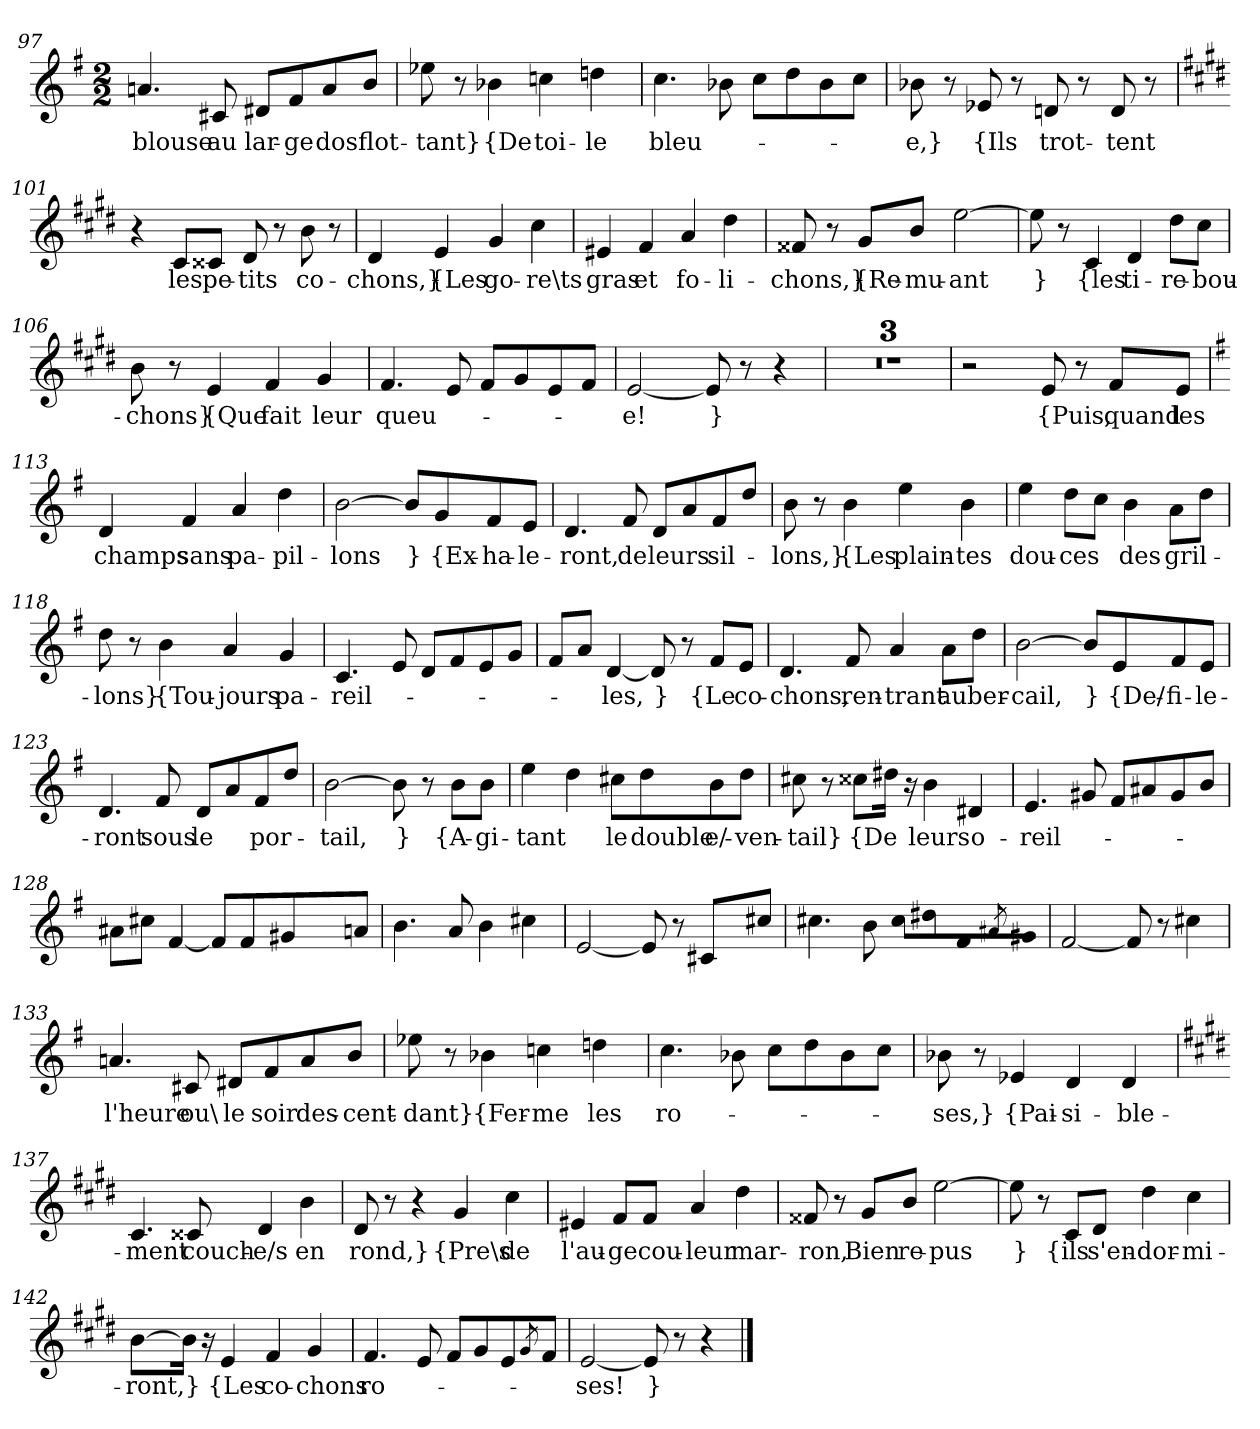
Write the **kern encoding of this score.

**kern	**text
*part1	*part1
*staff1	*staff1
*clefG2	*
*k[f#]	*
*M2/2	*
=97	=97
4.an	blouse
8c#X	au
8d#X/L	lar-
8f#/	-ge
8a/	dos
8b/J	flot-
=98	=98
8ee-X	-tant}
8r	.
4b-X	{De
4ccn	toi-
4ddn	-le
=99	=99
4.cc	bleu-
8b-X	.
8cc\L	.
8dd\	.
8b-\	.
8cc\J	.
=100	=100
8b-X	-e,}
8r	.
8e-X	{Ils
8r	.
8dn	trot-
8r	.
8d	-tent
8r	.
=101	=101
*k[f#c#g#d#]	*
4r	.
8c#/L	les
8c##X/J	pe-
8d#	-tits
8r	.
8b	co-
8r	.
=102	=102
4d#	-chons,}
4e	{Les
4g#	go-
4cc#	-re\ts
=103	=103
4e#X	gras
4f#	et
4a	fo-
4dd#	-li-
=104	=104
8f##X	-chons,}
8r	.
8g#/L	{Re-
8b/J	-mu-
[2ee	-ant
=105	=105
8ee]	}
8r	.
4c#	{les
4d#	ti-
8dd#\L	-re-
8cc#\J	-bou-
=106	=106
8b	-chons}
8r	.
4e	{Que
4f#	fait
4g#	leur
=107	=107
4.f#	queu-
8e	.
8f#/L	.
8g#/	.
8e/	.
8f#/J	.
=108	=108
[2e	-e!
8e]	}
8r	.
4r	.
=109	=109
1r	.
=110	=110
1r	.
=111	=111
1r	.
=112	=112
2r	.
8e	{Puis,
8r	.
8f#/L	quand
8e/J	les
=113	=113
*k[f#]	*
4d	champs
4f#	sans
4a	pa-
4dd	-pil-
=114	=114
[2b	-lons
8b/L]	}
8g/	{Ex-
8f#/	-ha-
8e/J	-le-
=115	=115
4.d	-ront,
8f#	de
8d/L	leurs
8a/	.
8f#/	sil-
8dd/J	.
=116	=116
8b	-lons,}
8r	.
4b	{Les
4ee	plain-
4b	-tes
=117	=117
4ee	dou-
8dd\L	-ces
8cc\J	.
4b	des
8a\L	gril-
8dd\J	.
=118	=118
8dd	-lons}
8r	.
4b	{Tou-
4a	-jours
4g	pa-
=119	=119
4.c	-reil-
8e	.
8d/L	.
8f#/	.
8e/	.
8g/J	.
=120	=120
8f#/L	.
8a/J	.
[4d	-les,
8d]	}
8r	.
8f#/L	{Le
8e/J	co-
=121	=121
4.d	-chons,
8f#	ren-
4a	-trant
8a\L	au
8dd\J	ber-
=122	=122
[2b	-cail,
8b/L]	}
8e/	{De/-
8f#/	-fi-
8e/J	-le-
=123	=123
4.d	-ront
8f#	sous
8d/L	le
8a/	.
8f#/	por-
8dd/J	.
=124	=124
[2b	-tail,
8b]	}
8r	.
8b\L	{A-
8b\J	-gi-
=125	=125
4ee	-tant
4dd	.
8cc#X\L	le
8dd\	double
8b\	e/-
8dd\J	-ven-
=126	=126
8cc#X	-tail}
8r	.
8cc##X\L	{De
16dd#X\Jk	.
16r	.
4b	leurs
4d#X	o-
=127	=127
4.e	-reil-
8g#X	.
8f#/L	.
8a#X/	.
8g#/	.
8b/J	.
=128	=128
8a#X\L	.
8cc#X\J	.
[4f#	-les;
8f#/L]	}
8f#/	{Et
8g#X/	quand,
8an/J	la\-
=129	=129
4.b	-bas,
8a	a\
4b	l'oc-
4cc#X	-ci-
=130	=130
[2e	-dent,
8e]	}
8r	.
8c#X/L	{Crou-
8cc#X/J	-le-
=131	=131
4.cc#X	-ra
8b	.
8cc#/L	le
8dd#X/	sol-
8f#/	-eil
8qa#X/	ar-
8g#X/J	.
=132	=132
[2f#	-dent,
8f#]	}
8r	.
4cc#X	{A
=133	=133
4.an	l'heure
8c#X	ou\
8d#X/L	le
8f#/	soir
8a/	des-
8b/J	-cent-
=134	=134
8ee-X	-dant}
8r	.
4b-X	{Fer-
4ccn	-me
4ddn	les
=135	=135
4.cc	ro-
8b-X	.
8cc\L	.
8dd\	.
8b-\	.
8cc\J	.
=136	=136
8b-X	-ses,}
8r	.
4e-X	{Pai-
4d	-si-
4d	-ble-
=137	=137
*k[f#c#g#d#]	*
4.c#	-ment
8c##X	couch-
4d#	-e/s
4b	en
=138	=138
8d#	rond,}
8r	.
4r	.
4g#	{Pre\s
4cc#	de
=139	=139
4e#X	l'au-
8f#/L	-ge
8f#/J	cou-
4a	-leur
4dd#	mar-
=140	=140
8f##X	-ron,
8r	.
8g#/L	Bien
8b/J	re-
[2ee	-pus
=141	=141
8ee]	}
8r	.
8c#/L	{ils
8d#/J	s'en-
4dd#	-dor-
4cc#	-mi-
=142	=142
[8b\L	-ront,
16b\Jk]	}
16r	.
4e	{Les
4f#	co-
4g#	-chons
=143	=143
4.f#	ro-
8e	.
8f#/L	.
8g#/	.
8e/	.
8qg#/	.
8f#/J	.
=144	=144
[2e	ses!
8e]	}
8r	.
4r	.
==	==
*-	*-
